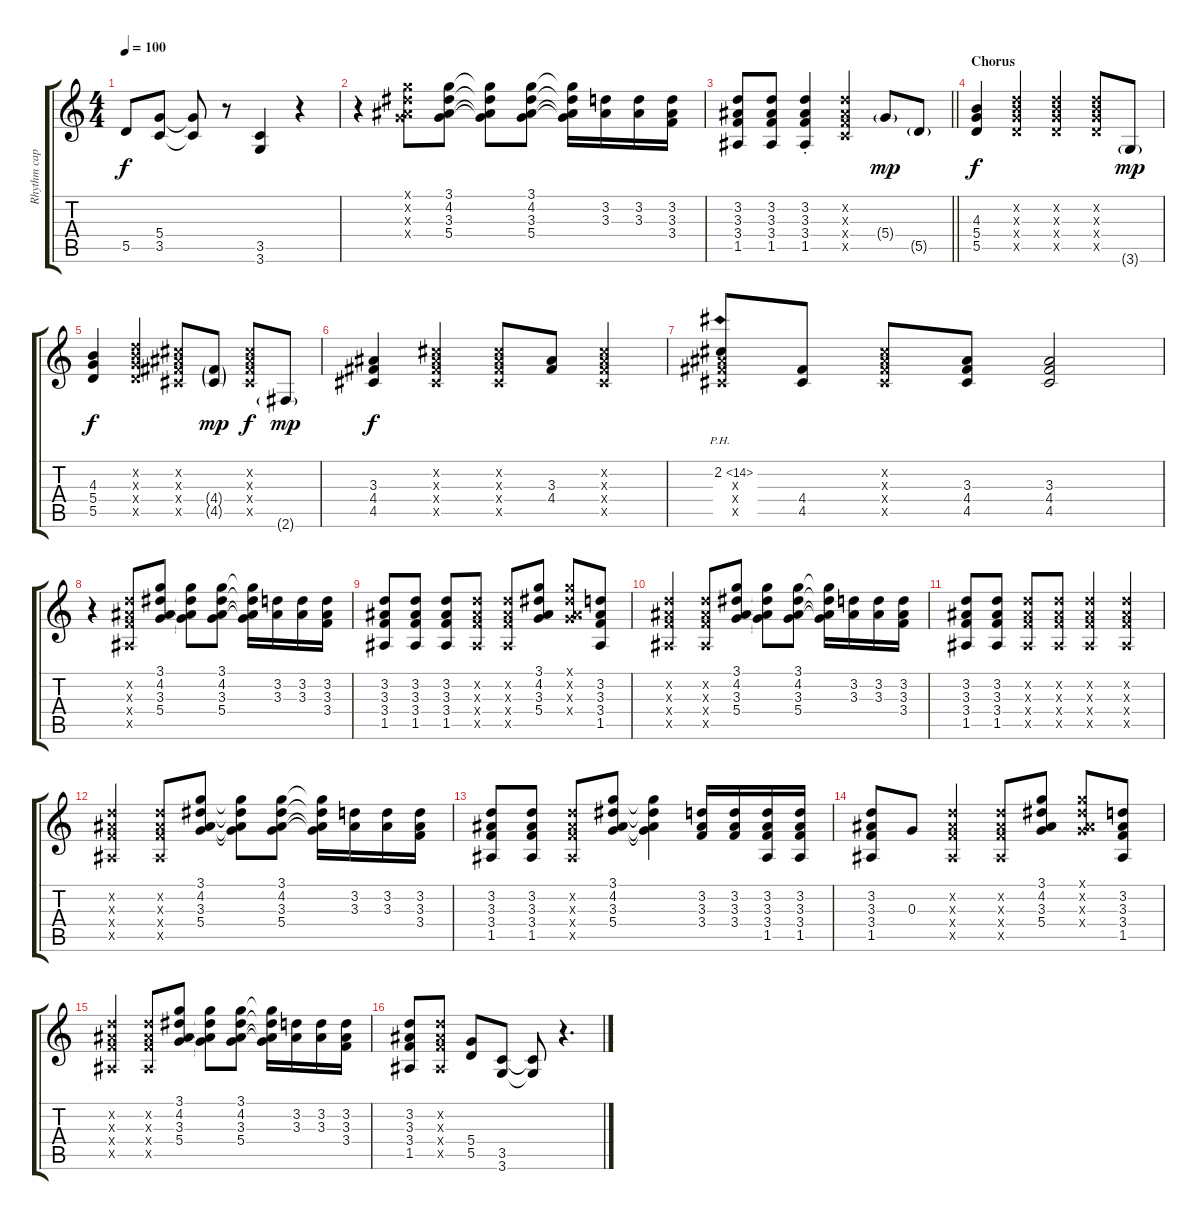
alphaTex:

\track ("Rhythm capo 1 (Jagger)" "Rhythm cap") {instrument distortionguitar}
\staff {score tabs}
\tuning (E4 B3 G3 D3 A2 E2) {hide}
\ts (4 4)
\tempo 100
\clef g2
\ks c
5.5.8{dy f} (5.4 3.5).8 (5.4{t} 3.5{t}).8 r.8 (3.5 3.6).4 r.4 |
r.4 (3.1{x} 4.2{x} 3.3{x} 5.4{x}).8 (3.1 4.2 3.3 5.4).8 (3.1{t} 4.2{t} 3.3{t} 5.4{t}).8 (3.1 4.2 3.3 5.4).8 (3.1{t} 4.2{t} 3.3{t} 5.4{t}).16 (3.2 3.3).16 (3.2 3.3).16 (3.2 3.3 3.4).16 |
\barLineRight lightlight
(3.2 3.3 3.4 1.5).8 (3.2 3.3 3.4 1.5).8 (3.2{st} 3.3{st} 3.4{st} 1.5{st}).4 (3.2{x} 3.3{x} 3.4{x} 3.5{x}).4 5.4{g}.8{dy mp} 5.5{g}.8 |
\section ("" "Chorus")
(4.3 5.4 5.5).4{dy f} (3.2{x} 4.3{x} 5.4{x} 5.5{x}).4 (3.2{x} 4.3{x} 5.4{x} 5.5{x}).4 (3.2{x} 4.3{x} 5.4{x} 5.5{x}).8 3.6{g}.8{dy mp} |
(4.3 5.4 5.5).4{dy f} (3.2{x} 4.3{x} 5.4{x} 5.5{x}).4 (2.2{x} 3.3{x} 4.4{x} 4.5{x}).8 (4.4{g} 4.5{g}).8{dy mp} (2.2{x} 3.3{x} 4.4{x} 4.5{x}).8{dy f} 2.6{g}.8{dy mp} |
(3.3 4.4 4.5).4{dy f} (2.2{x} 3.3{x} 4.4{x} 4.5{x}).4 (2.2{x} 3.3{x} 4.4{x} 4.5{x}).8 (3.3 4.4).8 (2.2{x} 3.3{x} 4.4{x} 4.5{x}).4 |
(2.2{ph 12} 3.3{x} 4.4{x} 4.5{x}).8 (4.4 4.5).8 (2.2{x} 3.3{x} 4.4{x} 4.5{x}).8 (3.3 4.4 4.5).8 (3.3 4.4 4.5).2 |
r.4 (3.2{x} 3.3{x} 3.4{x} 1.5{x}).8 (3.1 4.2 3.3 5.4).8 (3.1{t} 4.2{t} 3.3{t} 5.4{t}).8 (3.1 4.2 3.3 5.4).8 (3.1{t} 4.2{t} 3.3{t} 5.4{t}).16 (3.2 3.3).16 (3.2 3.3).16 (3.2 3.3 3.4).16 |
(3.2 3.3 3.4 1.5).8 (3.2 3.3 3.4 1.5).8 (3.2 3.3 3.4 1.5).8 (3.2{x} 3.3{x} 3.4{x} 1.5{x}).8 (3.2{x} 3.3{x} 3.4{x} 1.5{x}).8 (3.1 4.2 3.3 5.4).8 (3.1{x} 4.2{x} 3.3{x} 5.4{x}).8 (3.2 3.3 3.4 1.5).8 |
(3.2{x} 3.3{x} 3.4{x} 1.5{x}).4 (3.2{x} 3.3{x} 3.4{x} 1.5{x}).8 (3.1 4.2 3.3 5.4).8 (3.1{t} 4.2{t} 3.3{t} 5.4{t}).8 (3.1 4.2 3.3 5.4).8 (3.1{t} 4.2{t} 3.3{t} 5.4{t}).16 (3.2 3.3).16 (3.2 3.3).16 (3.2 3.3 3.4).16 |
(3.2 3.3 3.4 1.5).8 (3.2 3.3 3.4 1.5).8 (3.2{x} 3.3{x} 3.4{x} 1.5{x}).8 (3.2{x} 3.3{x} 3.4{x} 1.5{x}).8 (3.2{x} 3.3{x} 3.4{x} 1.5{x}).4 (3.2{x} 3.3{x} 3.4{x} 1.5{x}).4 |
(3.2{x} 3.3{x} 3.4{x} 1.5{x}).4 (3.2{x} 3.3{x} 3.4{x} 1.5{x}).8 (3.1 4.2 3.3 5.4).8 (3.1{t} 4.2{t} 3.3{t} 5.4{t}).8 (3.1 4.2 3.3 5.4).8 (3.1{t} 4.2{t} 3.3{t} 5.4{t}).16 (3.2 3.3).16 (3.2 3.3).16 (3.2 3.3 3.4).16 |
(3.2 3.3 3.4 1.5).8 (3.2 3.3 3.4 1.5).8 (3.2{x} 3.3{x} 3.4{x} 1.5{x}).8 (3.1 4.2 3.3 5.4).8 (3.1{t} 4.2{t} 3.3{t} 5.4{t}).4 (3.2 3.3 3.4).16 (3.2 3.3 3.4).16 (3.2 3.3 3.4 1.5).16 (3.2 3.3 3.4 1.5).16 |
(3.2 3.3 3.4 1.5).8 0.3.8 (3.2{x} 3.3{x} 3.4{x} 1.5{x}).4 (3.2{x} 3.3{x} 3.4{x} 1.5{x}).8 (3.1 4.2 3.3 5.4).8 (3.1{x} 4.2{x} 3.3{x} 5.4{x}).8 (3.2 3.3 3.4 1.5).8 |
(3.2{x} 3.3{x} 3.4{x} 1.5{x}).4 (3.2{x} 3.3{x} 3.4{x} 1.5{x}).8 (3.1 4.2 3.3 5.4).8 (3.1{t} 4.2{t} 3.3{t} 5.4{t}).8 (3.1 4.2 3.3 5.4).8 (3.1{t} 4.2{t} 3.3{t} 5.4{t}).16 (3.2 3.3).16 (3.2 3.3).16 (3.2 3.3 3.4).16 |
(3.2 3.3 3.4 1.5).8 (3.2{x} 3.3{x} 3.4{x} 1.5{x}).8 (5.4 5.5).8 (3.5 3.6).8 (3.5{t} 3.6{t}).8 r.4{d}
